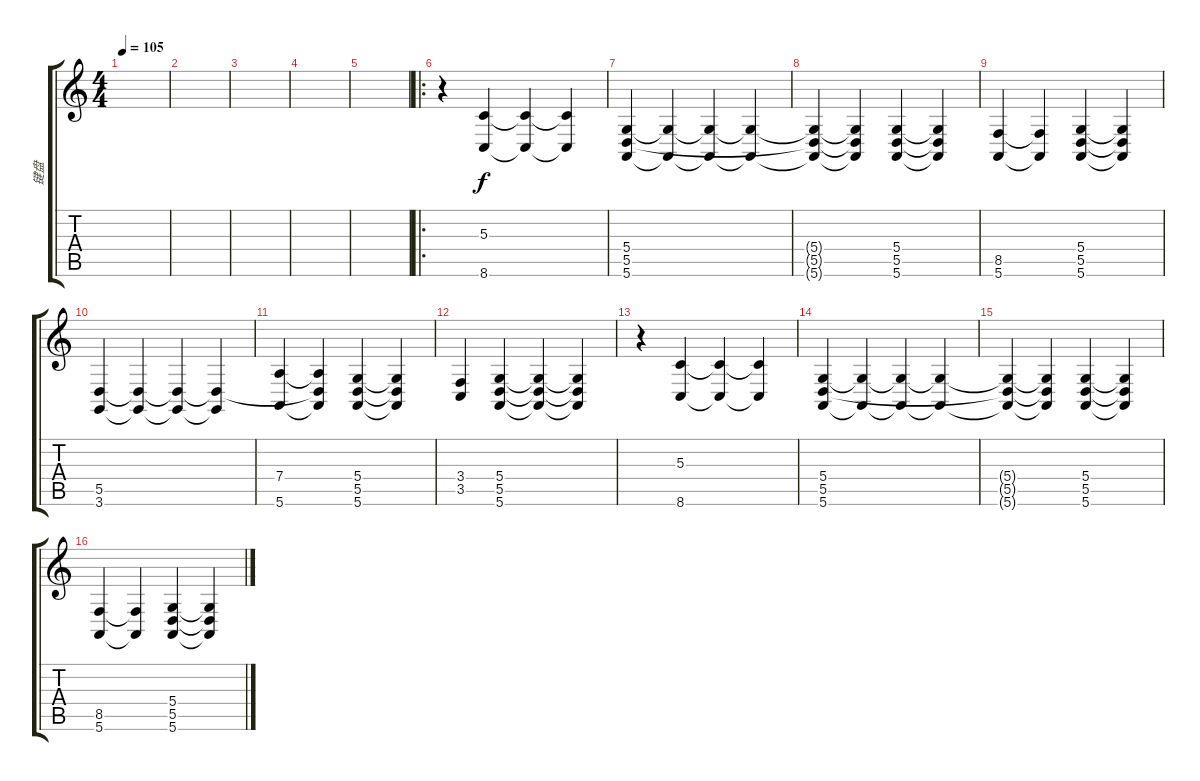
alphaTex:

\track ("键盘" "键盘") {instrument drawbarorgan}
\staff {score tabs}
\tuning (E4 B3 G3 D3 A2 E2) {hide}
\ts (4 4)
\tempo 105
\clef g2
\ks c
|
|
|
|
|
\ro
r.4 (5.3 8.6).4 (5.3{t} 8.6{t}).4 (5.3{t} 8.6{t}).4 |
(5.4 5.5 5.6).4 (5.4{t} 5.6{t}).4 (5.4{t} 5.6{t}).4 (5.4{t} 5.6{t}).4 |
(5.4{t} 5.5{t} 5.6{t}).4 (5.4{t} 5.5{t} 5.6{t}).4 (5.4 5.5 5.6).4 (5.4{t} 5.5{t} 5.6{t}).4 |
(8.5 5.6).4 (8.5{t} 5.6{t}).4 (5.4 5.5 5.6).4 (5.4{t} 5.5{t} 5.6{t}).4 |
(5.5 3.6).4 (5.5{t} 3.6{t}).4 (5.5{t} 3.6{t}).4 (5.5{t} 3.6{t}).4 |
(7.4 5.6).4 (7.4{t} 5.5{t} 5.6{t}).4 (5.4 5.5 5.6).4 (5.4{t} 5.5{t} 5.6{t}).4 |
(3.4 3.5).4 (5.4 5.5 5.6).4 (5.4{t} 5.5{t} 5.6{t}).4 (5.4{t} 5.5{t} 5.6{t}).4 |
r.4 (5.3 8.6).4 (5.3{t} 8.6{t}).4 (5.3{t} 8.6{t}).4 |
(5.4 5.5 5.6).4 (5.4{t} 5.6{t}).4 (5.4{t} 5.6{t}).4 (5.4{t} 5.6{t}).4 |
(5.4{t} 5.5{t} 5.6{t}).4 (5.4{t} 5.5{t} 5.6{t}).4 (5.4 5.5 5.6).4 (5.4{t} 5.5{t} 5.6{t}).4 |
(8.5 5.6).4 (8.5{t} 5.6{t}).4 (5.4 5.5 5.6).4 (5.4{t} 5.5{t} 5.6{t}).4
